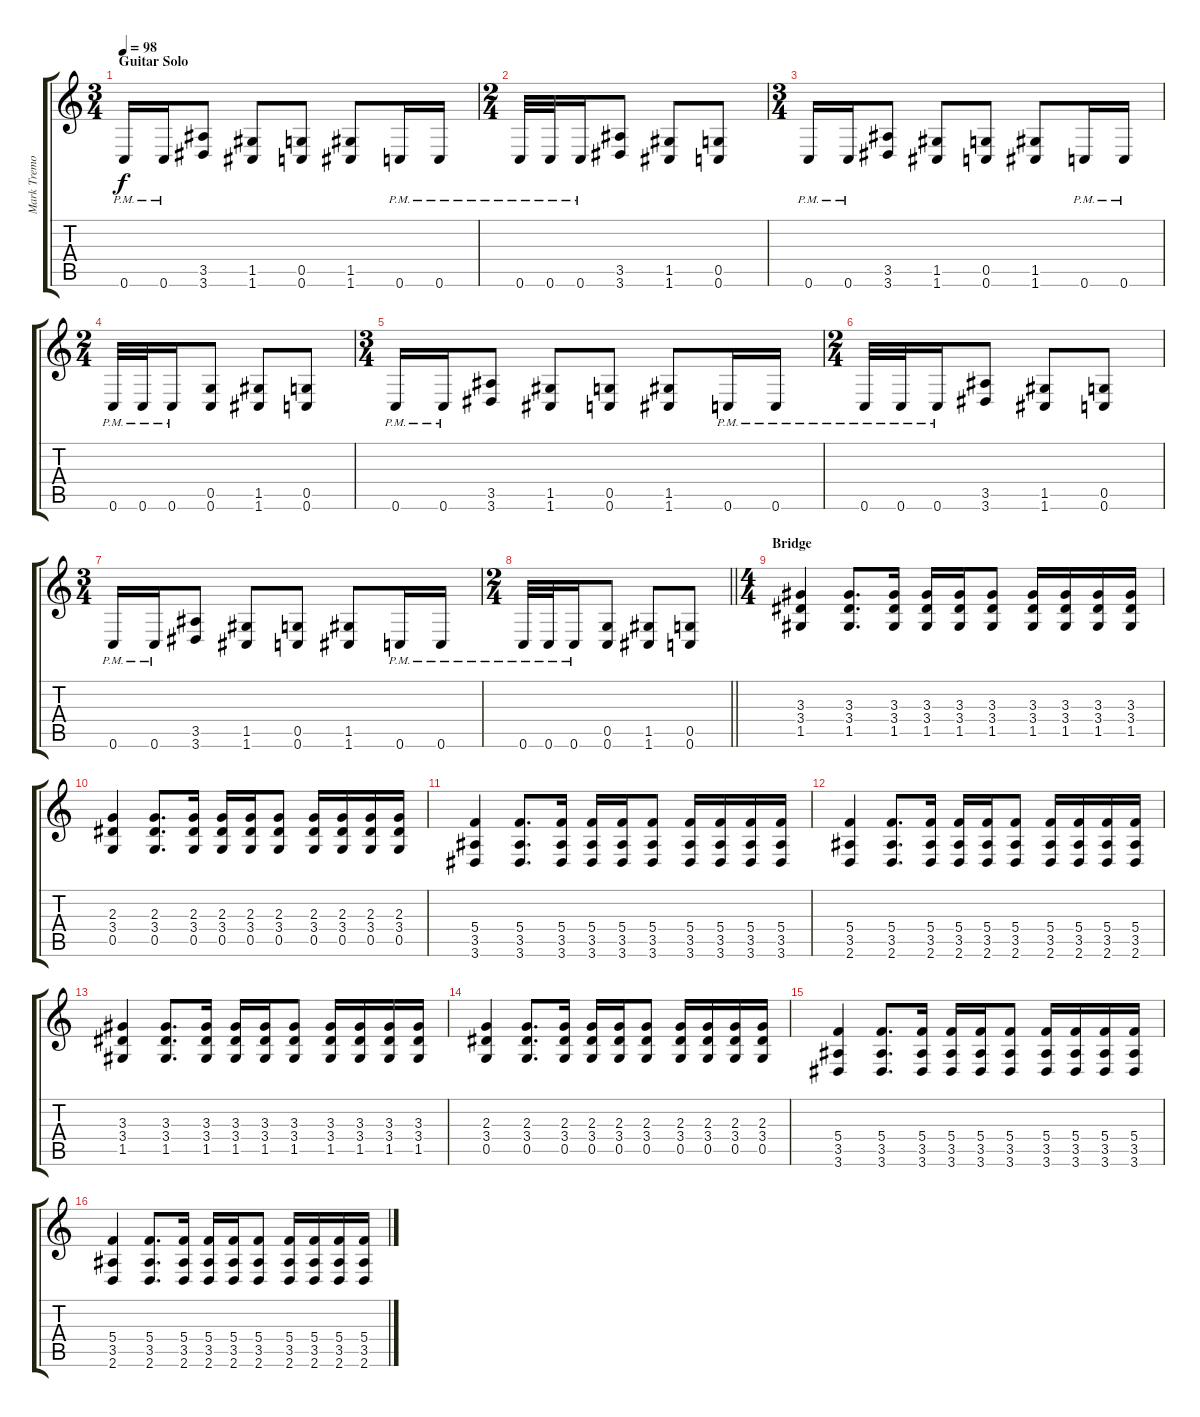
\track ("Mark Tremonti" "Mark Tremo") {instrument distortionguitar}
\staff {score tabs}
\tuning (D4 A3 F3 C3 G2 C2) {hide}
\ts (3 4)
\section ("" "Guitar Solo")
\tempo 98
\clef g2
\ks c
0.6{pm}.16{dy f balance 8} 0.6{pm}.16 (3.5 3.6).8 (1.5 1.6).8 (0.5 0.6).8 (1.5 1.6).8 0.6{pm}.16 0.6{pm}.16 |
\ts (2 4)
0.6{pm}.32 0.6{pm}.32 0.6{pm}.16 (3.5 3.6).8 (1.5 1.6).8 (0.5 0.6).8 |
\ts (3 4)
0.6{pm}.16 0.6{pm}.16 (3.5 3.6).8 (1.5 1.6).8 (0.5 0.6).8 (1.5 1.6).8 0.6{pm}.16 0.6{pm}.16 |
\ts (2 4)
0.6{pm}.32 0.6{pm}.32 0.6{pm}.16 (0.5 0.6).8 (1.5 1.6).8 (0.5 0.6).8 |
\ts (3 4)
0.6{pm}.16 0.6{pm}.16 (3.5 3.6).8 (1.5 1.6).8 (0.5 0.6).8 (1.5 1.6).8 0.6{pm}.16 0.6{pm}.16 |
\ts (2 4)
0.6{pm}.32 0.6{pm}.32 0.6{pm}.16 (3.5 3.6).8 (1.5 1.6).8 (0.5 0.6).8 |
\ts (3 4)
0.6{pm}.16 0.6{pm}.16 (3.5 3.6).8 (1.5 1.6).8 (0.5 0.6).8 (1.5 1.6).8 0.6{pm}.16 0.6{pm}.16 |
\ts (2 4)
\barLineRight lightlight
0.6{pm}.32 0.6{pm}.32 0.6{pm}.16 (0.5 0.6).8 (1.5 1.6).8 (0.5 0.6).8 |
\ts (4 4)
\section ("" "Bridge")
(3.3 3.4 1.5).4 (3.3 3.4 1.5).8{d} (3.3 3.4 1.5).16 (3.3 3.4 1.5).16 (3.3 3.4 1.5).16 (3.3 3.4 1.5).8 (3.3 3.4 1.5).16 (3.3 3.4 1.5).16 (3.3 3.4 1.5).16 (3.3 3.4 1.5).16 |
(2.3 3.4 0.5).4 (2.3 3.4 0.5).8{d} (2.3 3.4 0.5).16 (2.3 3.4 0.5).16 (2.3 3.4 0.5).16 (2.3 3.4 0.5).8 (2.3 3.4 0.5).16 (2.3 3.4 0.5).16 (2.3 3.4 0.5).16 (2.3 3.4 0.5).16 |
(5.4 3.5 3.6).4 (5.4 3.5 3.6).8{d} (5.4 3.5 3.6).16 (5.4 3.5 3.6).16 (5.4 3.5 3.6).16 (5.4 3.5 3.6).8 (5.4 3.5 3.6).16 (5.4 3.5 3.6).16 (5.4 3.5 3.6).16 (5.4 3.5 3.6).16 |
(5.4 3.5 2.6).4 (5.4 3.5 2.6).8{d} (5.4 3.5 2.6).16 (5.4 3.5 2.6).16 (5.4 3.5 2.6).16 (5.4 3.5 2.6).8 (5.4 3.5 2.6).16 (5.4 3.5 2.6).16 (5.4 3.5 2.6).16 (5.4 3.5 2.6).16 |
(3.3 3.4 1.5).4 (3.3 3.4 1.5).8{d} (3.3 3.4 1.5).16 (3.3 3.4 1.5).16 (3.3 3.4 1.5).16 (3.3 3.4 1.5).8 (3.3 3.4 1.5).16 (3.3 3.4 1.5).16 (3.3 3.4 1.5).16 (3.3 3.4 1.5).16 |
(2.3 3.4 0.5).4 (2.3 3.4 0.5).8{d} (2.3 3.4 0.5).16 (2.3 3.4 0.5).16 (2.3 3.4 0.5).16 (2.3 3.4 0.5).8 (2.3 3.4 0.5).16 (2.3 3.4 0.5).16 (2.3 3.4 0.5).16 (2.3 3.4 0.5).16 |
(5.4 3.5 3.6).4 (5.4 3.5 3.6).8{d} (5.4 3.5 3.6).16 (5.4 3.5 3.6).16 (5.4 3.5 3.6).16 (5.4 3.5 3.6).8 (5.4 3.5 3.6).16 (5.4 3.5 3.6).16 (5.4 3.5 3.6).16 (5.4 3.5 3.6).16 |
(5.4 3.5 2.6).4 (5.4 3.5 2.6).8{d} (5.4 3.5 2.6).16 (5.4 3.5 2.6).16 (5.4 3.5 2.6).16 (5.4 3.5 2.6).8 (5.4 3.5 2.6).16 (5.4 3.5 2.6).16 (5.4 3.5 2.6).16 (5.4 3.5 2.6).16
